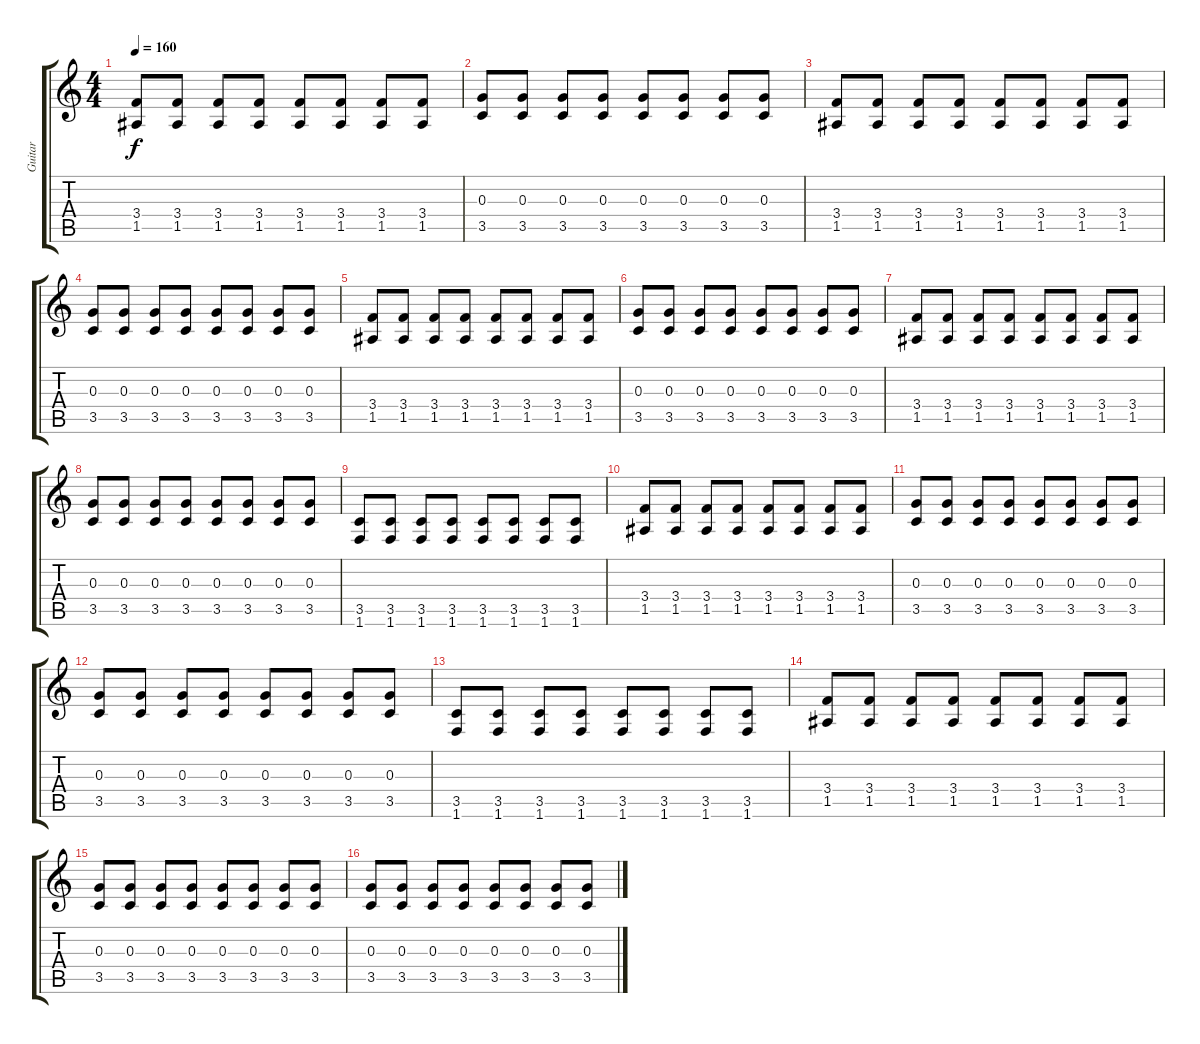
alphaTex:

\track ("Guitar" "Guitar") {instrument electricguitarclean}
\staff {score tabs}
\tuning (E4 B3 G3 D3 A2 E2) {hide}
\ts (4 4)
\tempo 160
\clef g2
\ks c
(3.4 1.5).8{dy f} (3.4 1.5).8 (3.4 1.5).8 (3.4 1.5).8 (3.4 1.5).8 (3.4 1.5).8 (3.4 1.5).8 (3.4 1.5).8 |
(0.3 3.5).8 (0.3 3.5).8 (0.3 3.5).8 (0.3 3.5).8 (0.3 3.5).8 (0.3 3.5).8 (0.3 3.5).8 (0.3 3.5).8 |
(3.4 1.5).8 (3.4 1.5).8 (3.4 1.5).8 (3.4 1.5).8 (3.4 1.5).8 (3.4 1.5).8 (3.4 1.5).8 (3.4 1.5).8 |
(0.3 3.5).8 (0.3 3.5).8 (0.3 3.5).8 (0.3 3.5).8 (0.3 3.5).8 (0.3 3.5).8 (0.3 3.5).8 (0.3 3.5).8 |
(3.4 1.5).8 (3.4 1.5).8 (3.4 1.5).8 (3.4 1.5).8 (3.4 1.5).8 (3.4 1.5).8 (3.4 1.5).8 (3.4 1.5).8 |
(0.3 3.5).8 (0.3 3.5).8 (0.3 3.5).8 (0.3 3.5).8 (0.3 3.5).8 (0.3 3.5).8 (0.3 3.5).8 (0.3 3.5).8 |
(3.4 1.5).8 (3.4 1.5).8 (3.4 1.5).8 (3.4 1.5).8 (3.4 1.5).8 (3.4 1.5).8 (3.4 1.5).8 (3.4 1.5).8 |
(0.3 3.5).8 (0.3 3.5).8 (0.3 3.5).8 (0.3 3.5).8 (0.3 3.5).8 (0.3 3.5).8 (0.3 3.5).8 (0.3 3.5).8 |
(3.5 1.6).8 (3.5 1.6).8 (3.5 1.6).8 (3.5 1.6).8 (3.5 1.6).8 (3.5 1.6).8 (3.5 1.6).8 (3.5 1.6).8 |
(3.4 1.5).8 (3.4 1.5).8 (3.4 1.5).8 (3.4 1.5).8 (3.4 1.5).8 (3.4 1.5).8 (3.4 1.5).8 (3.4 1.5).8 |
(0.3 3.5).8 (0.3 3.5).8 (0.3 3.5).8 (0.3 3.5).8 (0.3 3.5).8 (0.3 3.5).8 (0.3 3.5).8 (0.3 3.5).8 |
(0.3 3.5).8 (0.3 3.5).8 (0.3 3.5).8 (0.3 3.5).8 (0.3 3.5).8 (0.3 3.5).8 (0.3 3.5).8 (0.3 3.5).8 |
(3.5 1.6).8 (3.5 1.6).8 (3.5 1.6).8 (3.5 1.6).8 (3.5 1.6).8 (3.5 1.6).8 (3.5 1.6).8 (3.5 1.6).8 |
(3.4 1.5).8 (3.4 1.5).8 (3.4 1.5).8 (3.4 1.5).8 (3.4 1.5).8 (3.4 1.5).8 (3.4 1.5).8 (3.4 1.5).8 |
(0.3 3.5).8 (0.3 3.5).8 (0.3 3.5).8 (0.3 3.5).8 (0.3 3.5).8 (0.3 3.5).8 (0.3 3.5).8 (0.3 3.5).8 |
(0.3 3.5).8 (0.3 3.5).8 (0.3 3.5).8 (0.3 3.5).8 (0.3 3.5).8 (0.3 3.5).8 (0.3 3.5).8 (0.3 3.5).8
